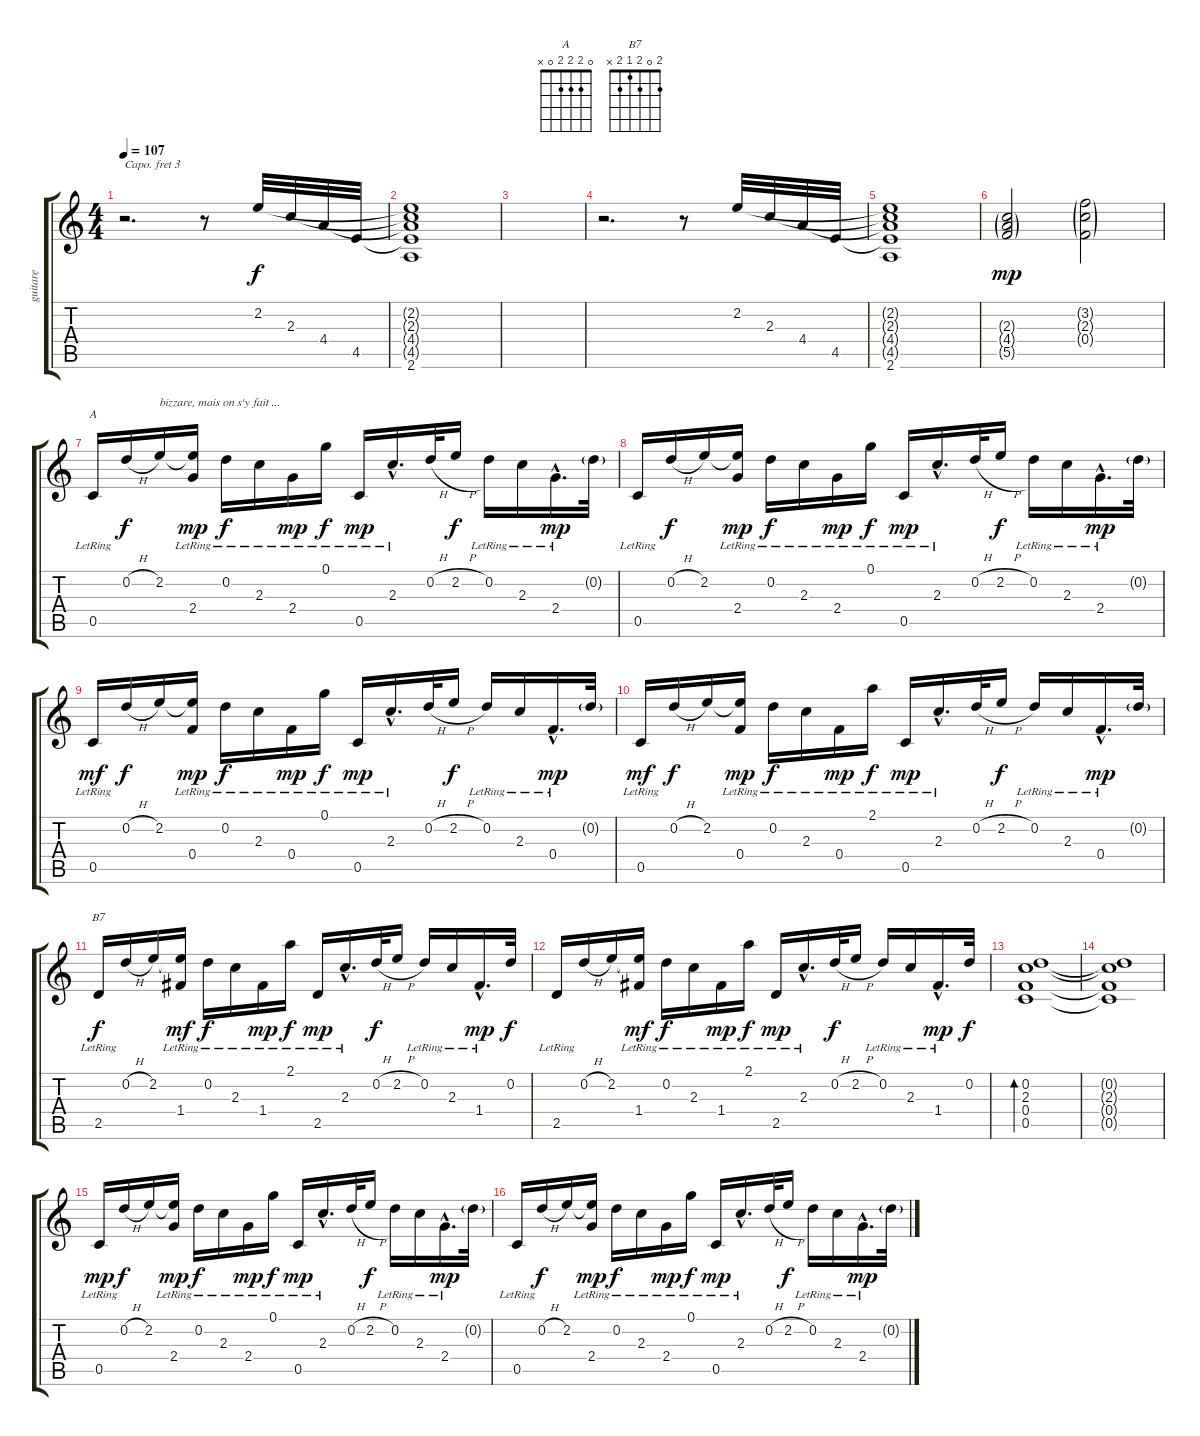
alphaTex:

\track ("guitare" "guitare") {instrument electricguitarjazz}
\staff {score tabs}
\capo 3
\tuning (E4 B3 G3 D3 A2 E2) {hide}
\chord ("A" 0 2 2 2 0 x)
\chord ("B7" 2 0 2 1 2 x)
\ts (4 4)
\tempo 107
\clef g2
\ks c
r.2{d dy f volume 12 instrument electricguitarjazz} r.8 2.2.32 2.3.32 4.4.32 4.5.32 |
(2.2{t} 2.3{t} 4.4{t} 4.5{t} 2.6).1 |
|
r.2{d} r.8 2.2.32 2.3.32 4.4.32 4.5.32 |
(2.2{t} 2.3{t} 4.4{t} 4.5{t} 2.6).1 |
(2.3{g} 4.4{g} 5.5{g}).2{dy mp} (3.2{g} 2.3{g} 0.4{g}).2 |
0.5{lr}.16{ch "A"} 0.2{h}.16{dy f} 2.2.16{txt "bizzare, mais on s'y fait ..."} (2.2{t} 2.4{lr}).16{dy mp} 0.2{lr}.16{dy f} 2.3{lr}.16 2.4{lr}.16{dy mp} 0.1{lr}.16{dy f} 0.5{lr}.16{dy mp} 2.3{hac lr}.16{d} 0.2{h}.32 2.2{h}.16{dy f} 0.2{lr}.16 2.3{lr}.16 2.4{hac lr}.16{d dy mp} 0.2{g}.32 |
0.5{lr}.16 0.2{h}.16{dy f} 2.2.16 (2.2{t} 2.4{lr}).16{dy mp} 0.2{lr}.16{dy f} 2.3{lr}.16 2.4{lr}.16{dy mp} 0.1{lr}.16{dy f} 0.5{lr}.16{dy mp} 2.3{hac lr}.16{d} 0.2{h}.32 2.2{h}.16{dy f} 0.2{lr}.16 2.3{lr}.16 2.4{hac lr}.16{d dy mp} 0.2{g}.32 |
0.5{lr}.16{dy mf} 0.2{h}.16{dy f} 2.2.16 (2.2{t} 0.4{lr}).16{dy mp} 0.2{lr}.16{dy f} 2.3{lr}.16 0.4{lr}.16{dy mp} 0.1{lr}.16{dy f} 0.5{lr}.16{dy mp} 2.3{hac lr}.16{d} 0.2{h}.32 2.2{h}.16{dy f} 0.2{lr}.16 2.3{lr}.16 0.4{hac lr}.16{d dy mp} 0.2{g}.32 |
0.5{lr}.16{dy mf} 0.2{h}.16{dy f} 2.2.16 (2.2{t} 0.4{lr}).16{dy mp} 0.2{lr}.16{dy f} 2.3{lr}.16 0.4{lr}.16{dy mp} 2.1{lr}.16{dy f} 0.5{lr}.16{dy mp} 2.3{hac lr}.16{d} 0.2{h}.32 2.2{h}.16{dy f} 0.2{lr}.16 2.3{lr}.16 0.4{hac lr}.16{d dy mp} 0.2{g}.32 |
2.5{lr}.16{ch "B7" dy f} 0.2{h}.16 2.2.16 (2.2{t} 1.4{lr}).16{dy mf} 0.2{lr}.16{dy f} 2.3{lr}.16 1.4{lr}.16{dy mp} 2.1{lr}.16{dy f} 2.5{lr}.16{dy mp} 2.3{hac lr}.16{d} 0.2{h}.32{dy f} 2.2{h}.16 0.2{lr}.16 2.3{lr}.16 1.4{hac lr}.16{d dy mp} 0.2.32{dy f} |
2.5{lr}.16 0.2{h}.16 2.2.16 (2.2{t} 1.4{lr}).16{dy mf} 0.2{lr}.16{dy f} 2.3{lr}.16 1.4{lr}.16{dy mp} 2.1{lr}.16{dy f} 2.5{lr}.16{dy mp} 2.3{hac lr}.16{d} 0.2{h}.32{dy f} 2.2{h}.16 0.2{lr}.16 2.3{lr}.16 1.4{hac lr}.16{d dy mp} 0.2.32{dy f} |
(0.2 2.3 0.4 0.5).1{bd 240} |
(0.2{t} 2.3{t} 0.4{t} 0.5{t}).1 |
0.5{lr}.16{dy mp} 0.2{h}.16{dy f} 2.2.16 (2.2{t} 2.4{lr}).16{dy mp} 0.2{lr}.16{dy f} 2.3{lr}.16 2.4{lr}.16{dy mp} 0.1{lr}.16{dy f} 0.5{lr}.16{dy mp} 2.3{hac lr}.16{d} 0.2{h}.32 2.2{h}.16{dy f} 0.2{lr}.16 2.3{lr}.16 2.4{hac lr}.16{d dy mp} 0.2{g}.32 |
0.5{lr}.16 0.2{h}.16{dy f} 2.2.16 (2.2{t} 2.4{lr}).16{dy mp} 0.2{lr}.16{dy f} 2.3{lr}.16 2.4{lr}.16{dy mp} 0.1{lr}.16{dy f} 0.5{lr}.16{dy mp} 2.3{hac lr}.16{d} 0.2{h}.32 2.2{h}.16{dy f} 0.2{lr}.16 2.3{lr}.16 2.4{hac lr}.16{d dy mp} 0.2{g}.32
